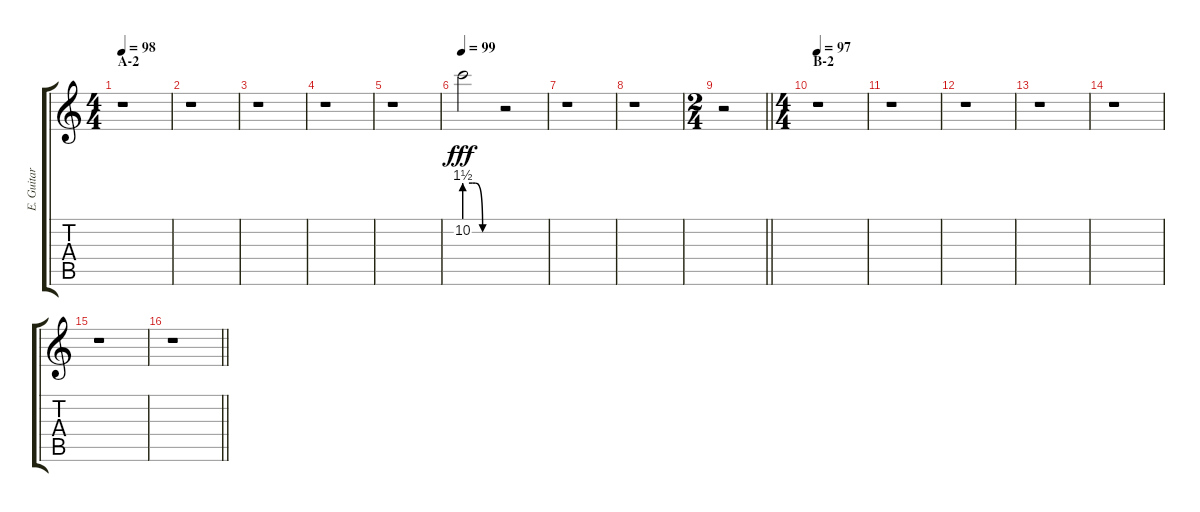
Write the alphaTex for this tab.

\track ("E. Guitar" "E. Guitar") {instrument overdrivenguitar}
\staff {score tabs}
\tuning (E4 B3 G3 D3 A2 E2) {hide}
\ts (4 4)
\section ("" "A-2")
\tempo 98
\clef g2
\ks c
r.1{dy f} |
r.1 |
r.1 |
r.1 |
r.1 |
\tempo 99
10.2{be (custom 0 6 15 6 20 6 34 0 60 0)}.2{dy fff} r.2 |
r.1 |
r.1 |
\ts (2 4)
\barLineRight lightlight
r.2 |
\ts (4 4)
\section ("" "B-2")
\tempo 97
r.1 |
r.1 |
r.1 |
r.1 |
r.1 |
r.1 |
\barLineRight lightlight
r.1
